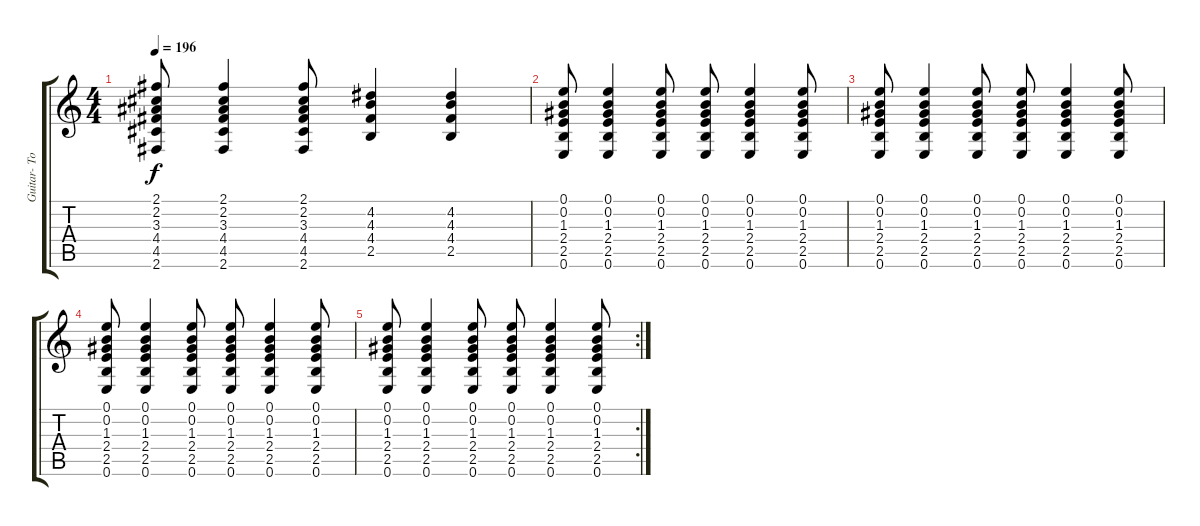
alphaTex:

\track ("Guitar- Tom Delange" "Guitar- To") {instrument distortionguitar}
\staff {score tabs}
\tuning (E4 B3 G3 D3 A2 E2) {hide}
\ts (4 4)
\tempo 196
\clef g2
\ks c
(2.1 2.2 3.3 4.4 4.5 2.6).8{dy f} (2.1 2.2 3.3 4.4 4.5 2.6).4 (2.1 2.2 3.3 4.4 4.5 2.6).8 (4.2 4.3 4.4 2.5).4 (4.2 4.3 4.4 2.5).4 |
(0.1 0.2 1.3 2.4 2.5 0.6).8 (0.1 0.2 1.3 2.4 2.5 0.6).4 (0.1 0.2 1.3 2.4 2.5 0.6).8 (0.1 0.2 1.3 2.4 2.5 0.6).8 (0.1 0.2 1.3 2.4 2.5 0.6).4 (0.1 0.2 1.3 2.4 2.5 0.6).8 |
(0.1 0.2 1.3 2.4 2.5 0.6).8 (0.1 0.2 1.3 2.4 2.5 0.6).4 (0.1 0.2 1.3 2.4 2.5 0.6).8 (0.1 0.2 1.3 2.4 2.5 0.6).8 (0.1 0.2 1.3 2.4 2.5 0.6).4 (0.1 0.2 1.3 2.4 2.5 0.6).8 |
(0.1 0.2 1.3 2.4 2.5 0.6).8 (0.1 0.2 1.3 2.4 2.5 0.6).4 (0.1 0.2 1.3 2.4 2.5 0.6).8 (0.1 0.2 1.3 2.4 2.5 0.6).8 (0.1 0.2 1.3 2.4 2.5 0.6).4 (0.1 0.2 1.3 2.4 2.5 0.6).8 |
\rc 2
(0.1 0.2 1.3 2.4 2.5 0.6).8 (0.1 0.2 1.3 2.4 2.5 0.6).4 (0.1 0.2 1.3 2.4 2.5 0.6).8 (0.1 0.2 1.3 2.4 2.5 0.6).8 (0.1 0.2 1.3 2.4 2.5 0.6).4 (0.1 0.2 1.3 2.4 2.5 0.6).8
